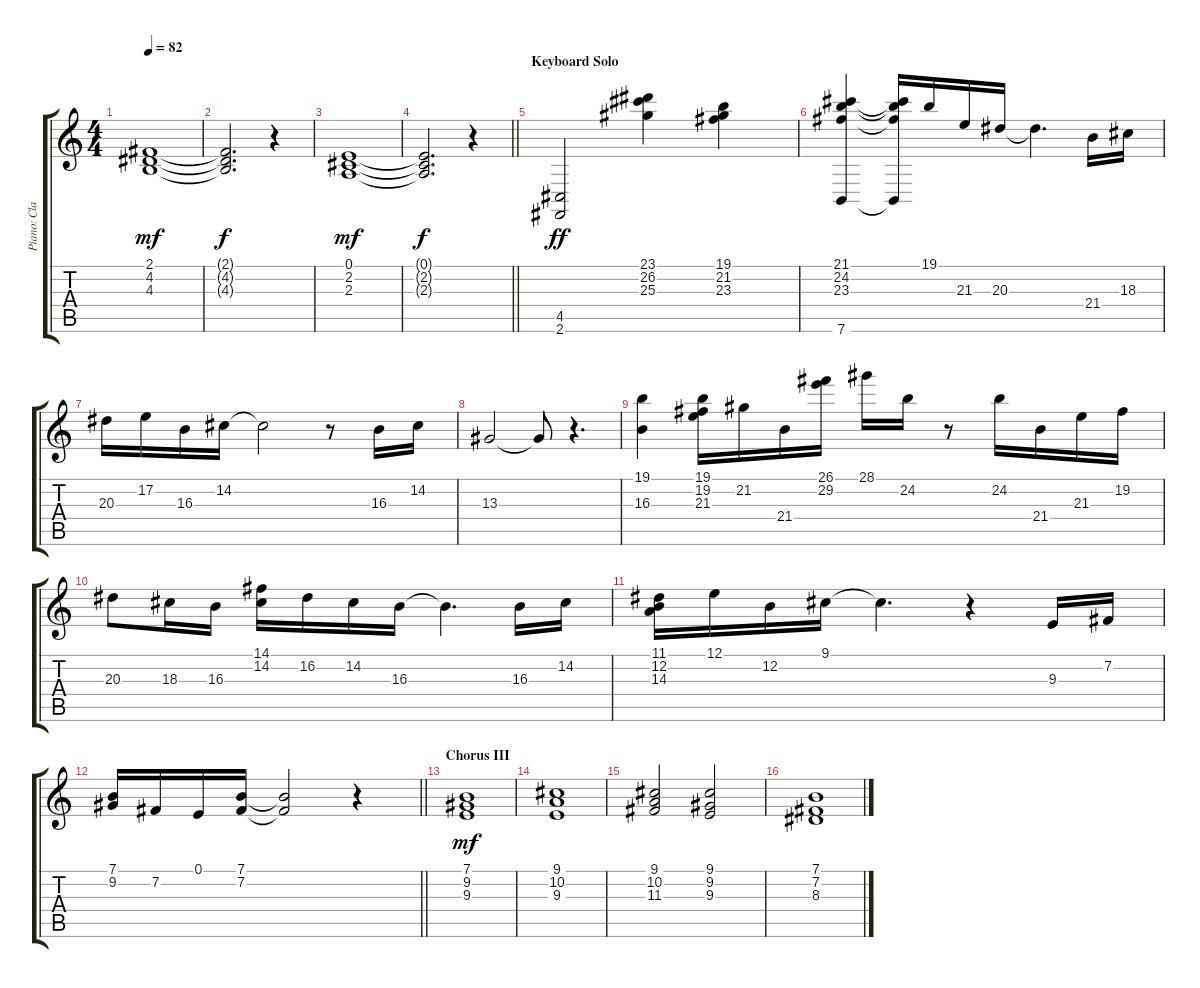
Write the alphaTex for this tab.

\track ("Piano: Clarence" "Piano: Cla") {instrument electricgrandpiano}
\staff {score tabs}
\tuning (E4 B3 G3 D3 A2 E2) {hide}
\ts (4 4)
\tempo 82
\clef g2
\ks c
(2.1 4.2 4.3).1{dy mf} |
(2.1{t} 4.2{t} 4.3{t}).2{d dy f} r.4 |
(0.1 2.2 2.3).1{dy mf} |
\barLineRight lightlight
(0.1{t} 2.2{t} 2.3{t}).2{d dy f} r.4 |
\section ("" "Keyboard Solo")
(4.5 2.6).2{dy ff} (23.1 26.2 25.3).4 (19.1 21.2 23.3).4 |
(21.1 24.2 23.3 7.6).4 (21.1{t} 24.2{t} 23.3{t} 7.6{t}).16 19.1.16 21.3.16 20.3.16 20.3{t}.4{d} 21.4.16 18.3.16 |
20.3.16 17.2.16 16.3.16 14.2.16 14.2{t}.2 r.8 16.3.16 14.2.16 |
13.3.2 13.3{t}.8 r.4{d} |
(19.1 16.3).4 (19.1 19.2 21.3).16 21.2.16 21.4.16 (26.1 29.2).16 28.1.16 24.2.16 r.8 24.2.16 21.4.16 21.3.16 19.2.16 |
20.3.8 18.3.16 16.3.16 (14.1 14.2).16 16.2.16 14.2.16 16.3.16 16.3{t}.4{d} 16.3.16 14.2.16 |
(11.1 12.2 14.3).16 12.1.16 12.2.16 9.1.16 9.1{t}.4{d} r.4 9.3.16 7.2.16 |
\barLineRight lightlight
(7.1 9.2).16 7.2.16 0.1.16 (7.1 7.2).16 (7.1{t} 7.2{t}).2 r.4 |
\section ("" "Chorus III")
(7.1 9.2 9.3).1{dy mf} |
(9.1 10.2 9.3).1 |
(9.1 10.2 11.3).2 (9.1 9.2 9.3).2 |
(7.1 7.2 8.3).1
